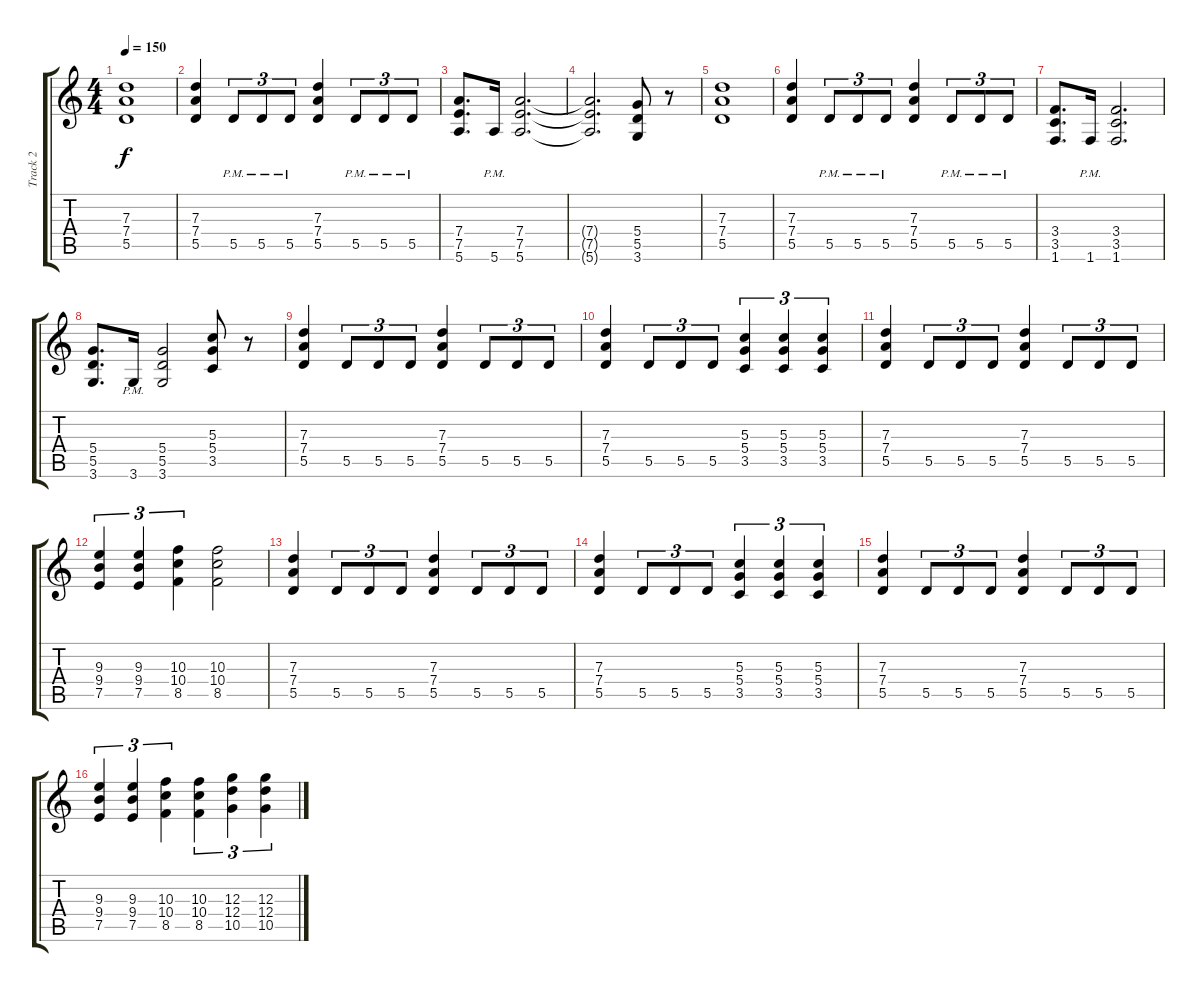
\track ("Track 2" "Track 2") {instrument distortionguitar}
\staff {score tabs}
\tuning (E4 B3 G3 D3 A2 E2) {hide}
\ts (4 4)
\tempo 150
\clef g2
\ks c
(7.3 7.4 5.5).1{dy f} |
(7.3 7.4 5.5).4 5.5{pm}.8{tu (3 2)} 5.5{pm}.8{tu (3 2)} 5.5{pm}.8{tu (3 2)} (7.3 7.4 5.5).4 5.5{pm}.8{tu (3 2)} 5.5{pm}.8{tu (3 2)} 5.5{pm}.8{tu (3 2)} |
(7.4 7.5 5.6).8{d} 5.6{pm}.16 (7.4 7.5 5.6).2{d} |
(7.4{t} 7.5{t} 5.6{t}).2{d} (5.4 5.5 3.6).8 r.8 |
(7.3 7.4 5.5).1 |
(7.3 7.4 5.5).4 5.5{pm}.8{tu (3 2)} 5.5{pm}.8{tu (3 2)} 5.5{pm}.8{tu (3 2)} (7.3 7.4 5.5).4 5.5{pm}.8{tu (3 2)} 5.5{pm}.8{tu (3 2)} 5.5{pm}.8{tu (3 2)} |
(3.4 3.5 1.6).8{d} 1.6{pm}.16 (3.4 3.5 1.6).2{d} |
(5.4 5.5 3.6).8{d} 3.6{pm}.16 (5.4 5.5 3.6).2 (5.3 5.4 3.5).8 r.8 |
(7.3 7.4 5.5).4 5.5.8{tu (3 2)} 5.5.8{tu (3 2)} 5.5.8{tu (3 2)} (7.3 7.4 5.5).4 5.5.8{tu (3 2)} 5.5.8{tu (3 2)} 5.5.8{tu (3 2)} |
(7.3 7.4 5.5).4 5.5.8{tu (3 2)} 5.5.8{tu (3 2)} 5.5.8{tu (3 2)} (5.3 5.4 3.5).4{tu (3 2)} (5.3 5.4 3.5).4{tu (3 2)} (5.3 5.4 3.5).4{tu (3 2)} |
(7.3 7.4 5.5).4 5.5.8{tu (3 2)} 5.5.8{tu (3 2)} 5.5.8{tu (3 2)} (7.3 7.4 5.5).4 5.5.8{tu (3 2)} 5.5.8{tu (3 2)} 5.5.8{tu (3 2)} |
(9.3 9.4 7.5).4{tu (3 2)} (9.3 9.4 7.5).4{tu (3 2)} (10.3 10.4 8.5).4{tu (3 2)} (10.3 10.4 8.5).2 |
(7.3 7.4 5.5).4 5.5.8{tu (3 2)} 5.5.8{tu (3 2)} 5.5.8{tu (3 2)} (7.3 7.4 5.5).4 5.5.8{tu (3 2)} 5.5.8{tu (3 2)} 5.5.8{tu (3 2)} |
(7.3 7.4 5.5).4 5.5.8{tu (3 2)} 5.5.8{tu (3 2)} 5.5.8{tu (3 2)} (5.3 5.4 3.5).4{tu (3 2)} (5.3 5.4 3.5).4{tu (3 2)} (5.3 5.4 3.5).4{tu (3 2)} |
(7.3 7.4 5.5).4 5.5.8{tu (3 2)} 5.5.8{tu (3 2)} 5.5.8{tu (3 2)} (7.3 7.4 5.5).4 5.5.8{tu (3 2)} 5.5.8{tu (3 2)} 5.5.8{tu (3 2)} |
(9.3 9.4 7.5).4{tu (3 2)} (9.3 9.4 7.5).4{tu (3 2)} (10.3 10.4 8.5).4{tu (3 2)} (10.3 10.4 8.5).4{tu (3 2)} (12.3 12.4 10.5).4{tu (3 2)} (12.3 12.4 10.5).4{tu (3 2)}
